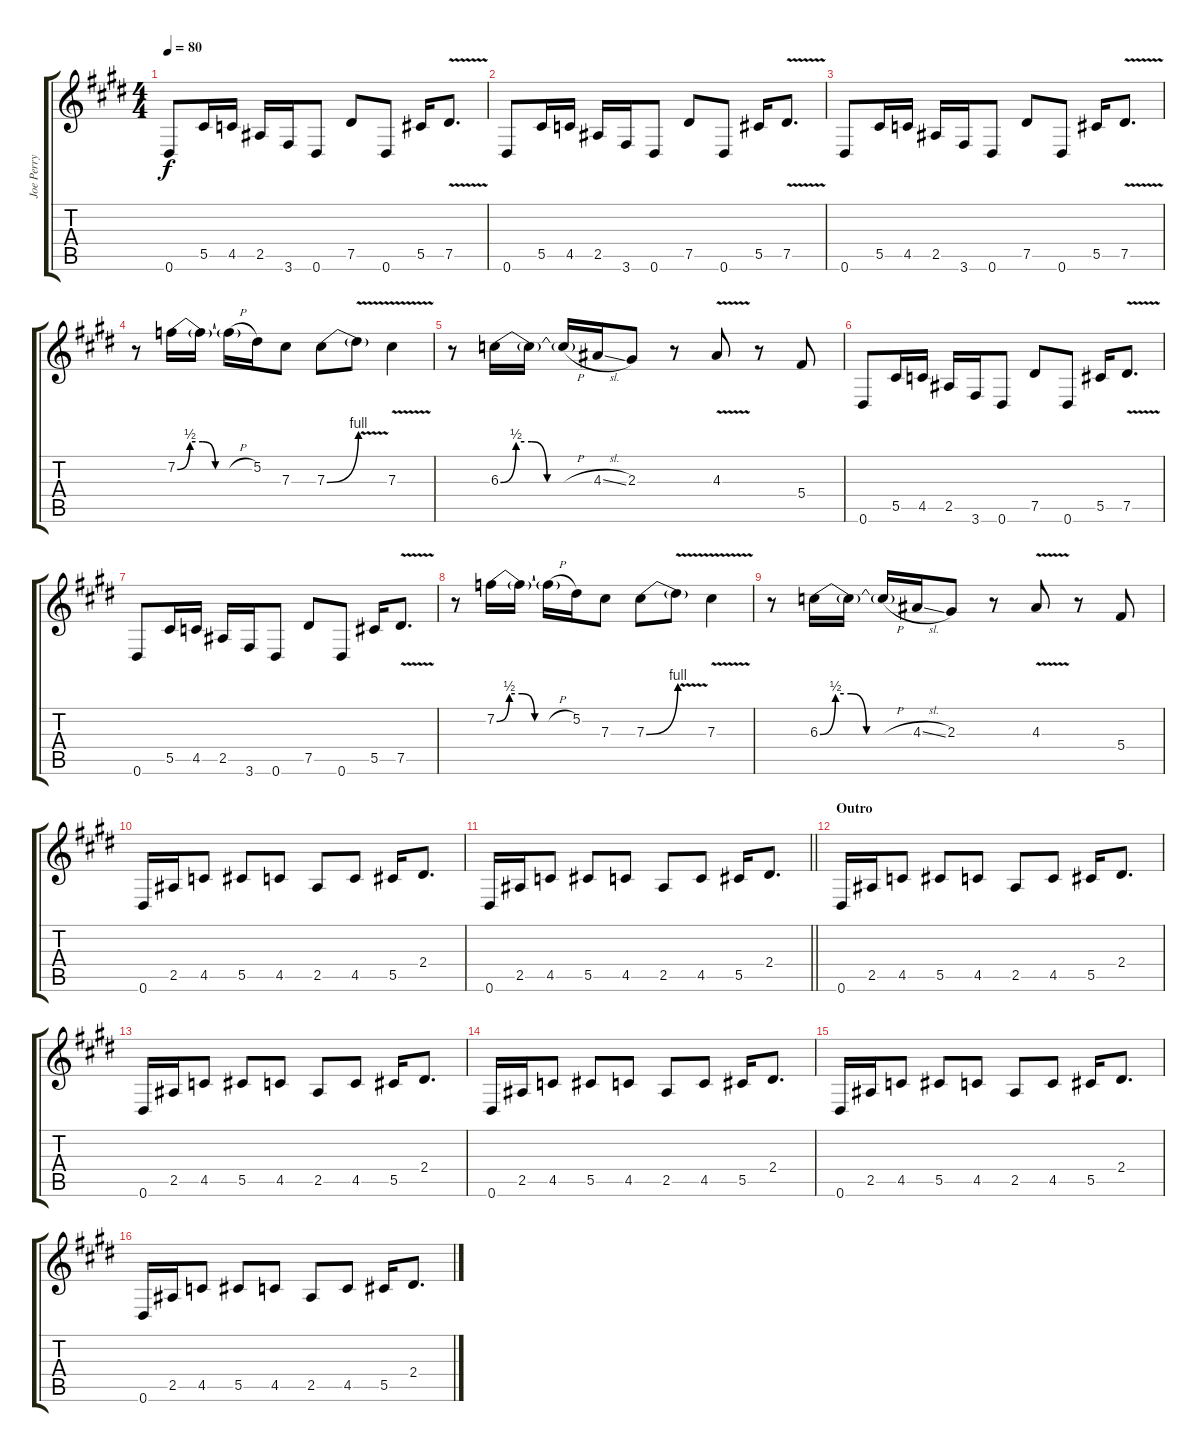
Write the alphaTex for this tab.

\track ("Joe Perry (Rhythm)" "Joe Perry ") {instrument electricguitarclean}
\staff {score tabs}
\tuning (Eb4 Bb3 Gb3 Db3 Ab2 Eb2) {hide}
\ts (4 4)
\tempo 80
\clef g2
\ks e
0.6.8{dy f} 5.5.16 4.5.16 2.5.16 3.6.16 0.6.8 7.5.8 0.6.8 5.5.16 7.5{v}.8{d} |
0.6.8 5.5.16 4.5.16 2.5.16 3.6.16 0.6.8 7.5.8 0.6.8 5.5.16 7.5{v}.8{d} |
0.6.8 5.5.16 4.5.16 2.5.16 3.6.16 0.6.8 7.5.8 0.6.8 5.5.16 7.5{v}.8{d} |
r.8 7.2{be (custom 0 0 10 2 20 2 30 0 60 0)}.16 7.2{t}.16 7.2{h t}.16 5.2.16 7.3.8 7.3{be (bend 0 0 60 4)}.8 7.3{v t}.8 7.3{v}.4 |
r.8 6.3{be (custom 0 0 10 2 20 2 30 0 60 0)}.16 6.3{t}.16 6.3{h t}.16 4.3{sl}.16 2.3.8 r.8 4.3{v}.8 r.8 5.4.8 |
0.6.8 5.5.16 4.5.16 2.5.16 3.6.16 0.6.8 7.5.8 0.6.8 5.5.16 7.5{v}.8{d} |
0.6.8 5.5.16 4.5.16 2.5.16 3.6.16 0.6.8 7.5.8 0.6.8 5.5.16 7.5{v}.8{d} |
r.8 7.2{be (custom 0 0 10 2 20 2 30 0 60 0)}.16 7.2{t}.16 7.2{h t}.16 5.2.16 7.3.8 7.3{be (bend 0 0 60 4)}.8 7.3{v t}.8 7.3{v}.4 |
r.8 6.3{be (custom 0 0 10 2 20 2 30 0 60 0)}.16 6.3{t}.16 6.3{h t}.16 4.3{sl}.16 2.3.8 r.8 4.3{v}.8 r.8 5.4.8 |
0.6.16 2.5.16 4.5.8 5.5.8 4.5.8 2.5.8 4.5.8 5.5.16 2.4.8{d} |
\barLineRight lightlight
0.6.16 2.5.16 4.5.8 5.5.8 4.5.8 2.5.8 4.5.8 5.5.16 2.4.8{d} |
\section ("" "Outro")
0.6.16 2.5.16 4.5.8 5.5.8 4.5.8 2.5.8 4.5.8 5.5.16 2.4.8{d} |
0.6.16 2.5.16 4.5.8 5.5.8 4.5.8 2.5.8 4.5.8 5.5.16 2.4.8{d} |
0.6.16 2.5.16 4.5.8 5.5.8 4.5.8 2.5.8 4.5.8 5.5.16 2.4.8{d} |
0.6.16 2.5.16 4.5.8 5.5.8 4.5.8 2.5.8 4.5.8 5.5.16 2.4.8{d} |
0.6.16 2.5.16 4.5.8 5.5.8 4.5.8 2.5.8 4.5.8 5.5.16 2.4.8{d}
